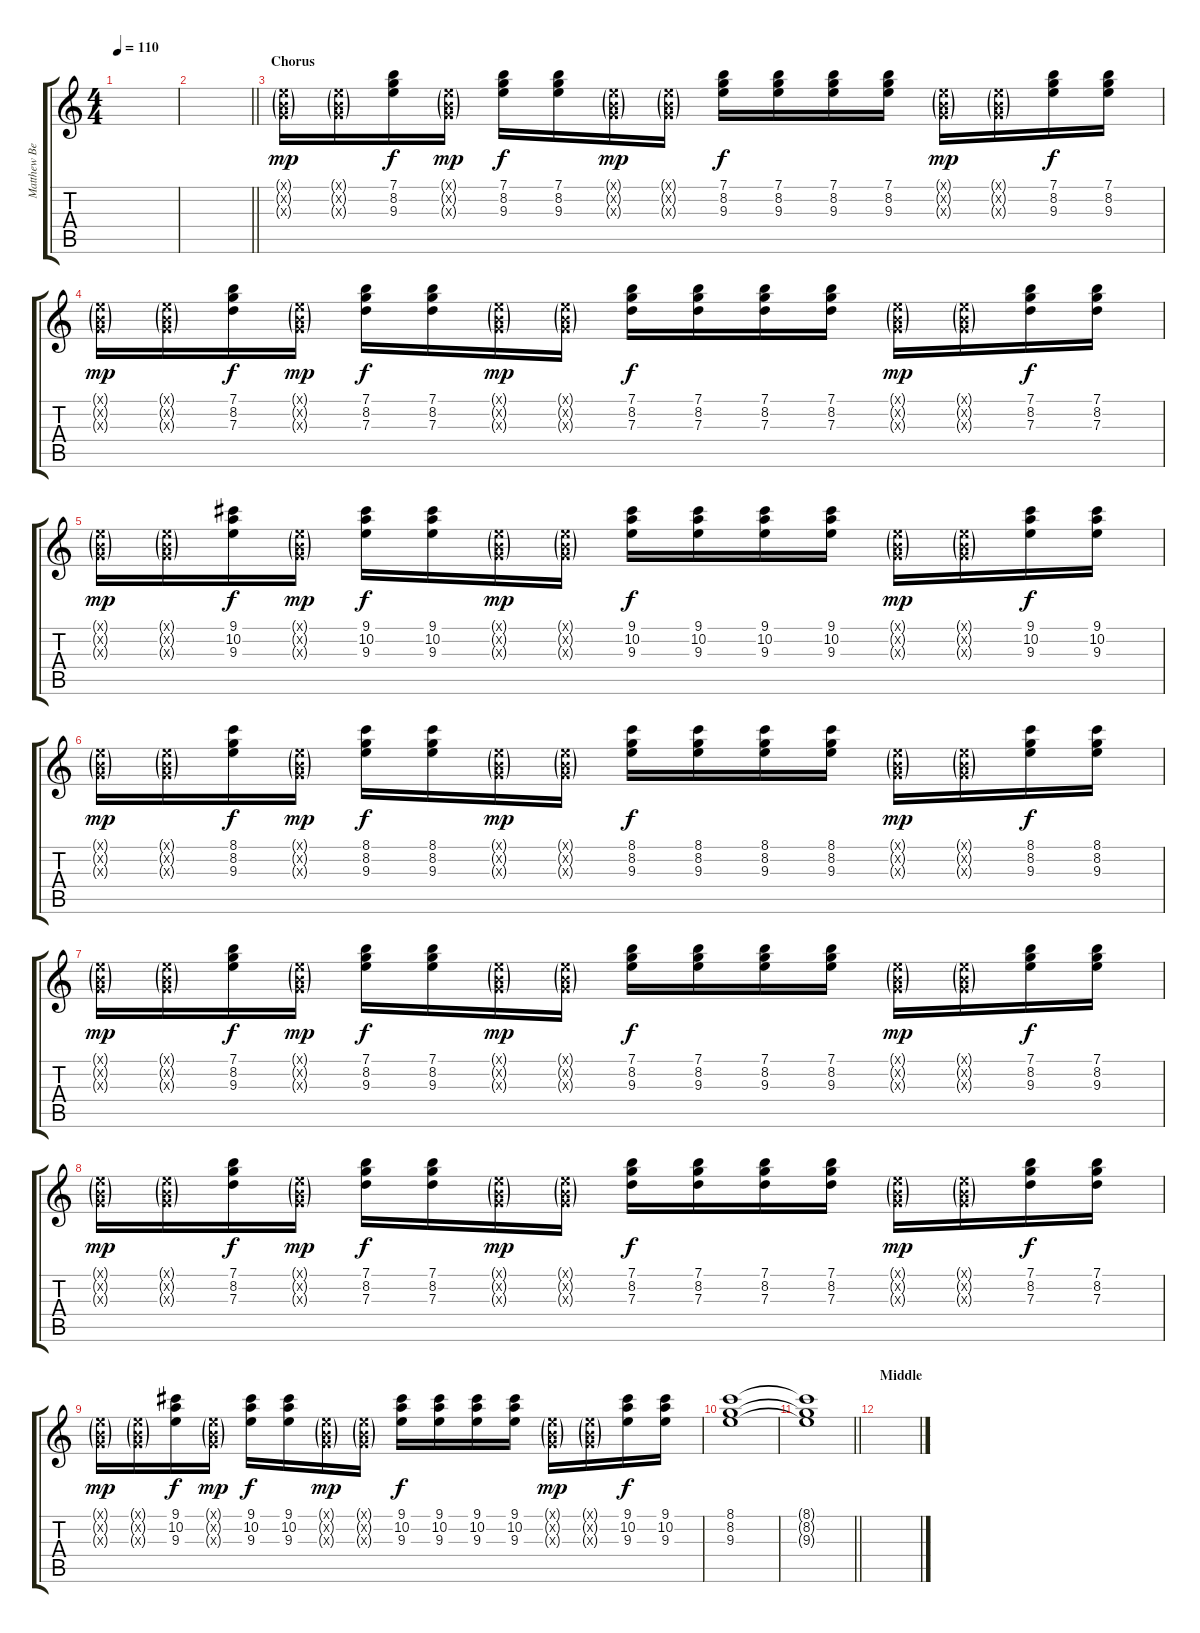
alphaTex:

\track ("Matthew Bellamy (Guitar I)" "Matthew Be") {instrument electricguitarclean}
\staff {score tabs}
\tuning (E4 B3 G3 D3 A2 E2) {hide}
\ts (4 4)
\tempo 110
\clef g2
\ks c
|
\barLineRight lightlight
|
\section ("" "Chorus")
(0.1{g x} 0.2{g x} 0.3{g x}).16{dy mp} (0.1{g x} 0.2{g x} 0.3{g x}).16 (7.1 8.2 9.3).16{dy f} (0.1{g x} 0.2{g x} 0.3{g x}).16{dy mp} (7.1 8.2 9.3).16{dy f} (7.1 8.2 9.3).16 (0.1{g x} 0.2{g x} 0.3{g x}).16{dy mp} (0.1{g x} 0.2{g x} 0.3{g x}).16 (7.1 8.2 9.3).16{dy f} (7.1 8.2 9.3).16 (7.1 8.2 9.3).16 (7.1 8.2 9.3).16 (0.1{g x} 0.2{g x} 0.3{g x}).16{dy mp} (0.1{g x} 0.2{g x} 0.3{g x}).16 (7.1 8.2 9.3).16{dy f} (7.1 8.2 9.3).16 |
(0.1{g x} 0.2{g x} 0.3{g x}).16{dy mp} (0.1{g x} 0.2{g x} 0.3{g x}).16 (7.1 8.2 7.3).16{dy f} (0.1{g x} 0.2{g x} 0.3{g x}).16{dy mp} (7.1 8.2 7.3).16{dy f} (7.1 8.2 7.3).16 (0.1{g x} 0.2{g x} 0.3{g x}).16{dy mp} (0.1{g x} 0.2{g x} 0.3{g x}).16 (7.1 8.2 7.3).16{dy f} (7.1 8.2 7.3).16 (7.1 8.2 7.3).16 (7.1 8.2 7.3).16 (0.1{g x} 0.2{g x} 0.3{g x}).16{dy mp} (0.1{g x} 0.2{g x} 0.3{g x}).16 (7.1 8.2 7.3).16{dy f} (7.1 8.2 7.3).16 |
(0.1{g x} 0.2{g x} 0.3{g x}).16{dy mp} (0.1{g x} 0.2{g x} 0.3{g x}).16 (9.1 10.2 9.3).16{dy f} (0.1{g x} 0.2{g x} 0.3{g x}).16{dy mp} (9.1 10.2 9.3).16{dy f} (9.1 10.2 9.3).16 (0.1{g x} 0.2{g x} 0.3{g x}).16{dy mp} (0.1{g x} 0.2{g x} 0.3{g x}).16 (9.1 10.2 9.3).16{dy f} (9.1 10.2 9.3).16 (9.1 10.2 9.3).16 (9.1 10.2 9.3).16 (0.1{g x} 0.2{g x} 0.3{g x}).16{dy mp} (0.1{g x} 0.2{g x} 0.3{g x}).16 (9.1 10.2 9.3).16{dy f} (9.1 10.2 9.3).16 |
(0.1{g x} 0.2{g x} 0.3{g x}).16{dy mp} (0.1{g x} 0.2{g x} 0.3{g x}).16 (8.1 8.2 9.3).16{dy f} (0.1{g x} 0.2{g x} 0.3{g x}).16{dy mp} (8.1 8.2 9.3).16{dy f} (8.1 8.2 9.3).16 (0.1{g x} 0.2{g x} 0.3{g x}).16{dy mp} (0.1{g x} 0.2{g x} 0.3{g x}).16 (8.1 8.2 9.3).16{dy f} (8.1 8.2 9.3).16 (8.1 8.2 9.3).16 (8.1 8.2 9.3).16 (0.1{g x} 0.2{g x} 0.3{g x}).16{dy mp} (0.1{g x} 0.2{g x} 0.3{g x}).16 (8.1 8.2 9.3).16{dy f} (8.1 8.2 9.3).16 |
(0.1{g x} 0.2{g x} 0.3{g x}).16{dy mp} (0.1{g x} 0.2{g x} 0.3{g x}).16 (7.1 8.2 9.3).16{dy f} (0.1{g x} 0.2{g x} 0.3{g x}).16{dy mp} (7.1 8.2 9.3).16{dy f} (7.1 8.2 9.3).16 (0.1{g x} 0.2{g x} 0.3{g x}).16{dy mp} (0.1{g x} 0.2{g x} 0.3{g x}).16 (7.1 8.2 9.3).16{dy f} (7.1 8.2 9.3).16 (7.1 8.2 9.3).16 (7.1 8.2 9.3).16 (0.1{g x} 0.2{g x} 0.3{g x}).16{dy mp} (0.1{g x} 0.2{g x} 0.3{g x}).16 (7.1 8.2 9.3).16{dy f} (7.1 8.2 9.3).16 |
(0.1{g x} 0.2{g x} 0.3{g x}).16{dy mp} (0.1{g x} 0.2{g x} 0.3{g x}).16 (7.1 8.2 7.3).16{dy f} (0.1{g x} 0.2{g x} 0.3{g x}).16{dy mp} (7.1 8.2 7.3).16{dy f} (7.1 8.2 7.3).16 (0.1{g x} 0.2{g x} 0.3{g x}).16{dy mp} (0.1{g x} 0.2{g x} 0.3{g x}).16 (7.1 8.2 7.3).16{dy f} (7.1 8.2 7.3).16 (7.1 8.2 7.3).16 (7.1 8.2 7.3).16 (0.1{g x} 0.2{g x} 0.3{g x}).16{dy mp} (0.1{g x} 0.2{g x} 0.3{g x}).16 (7.1 8.2 7.3).16{dy f} (7.1 8.2 7.3).16 |
(0.1{g x} 0.2{g x} 0.3{g x}).16{dy mp} (0.1{g x} 0.2{g x} 0.3{g x}).16 (9.1 10.2 9.3).16{dy f} (0.1{g x} 0.2{g x} 0.3{g x}).16{dy mp} (9.1 10.2 9.3).16{dy f} (9.1 10.2 9.3).16 (0.1{g x} 0.2{g x} 0.3{g x}).16{dy mp} (0.1{g x} 0.2{g x} 0.3{g x}).16 (9.1 10.2 9.3).16{dy f} (9.1 10.2 9.3).16 (9.1 10.2 9.3).16 (9.1 10.2 9.3).16 (0.1{g x} 0.2{g x} 0.3{g x}).16{dy mp} (0.1{g x} 0.2{g x} 0.3{g x}).16 (9.1 10.2 9.3).16{dy f} (9.1 10.2 9.3).16 |
(8.1 8.2 9.3).1 |
\barLineRight lightlight
(8.1{t} 8.2{t} 9.3{t}).1 |
\section ("" "Middle")
